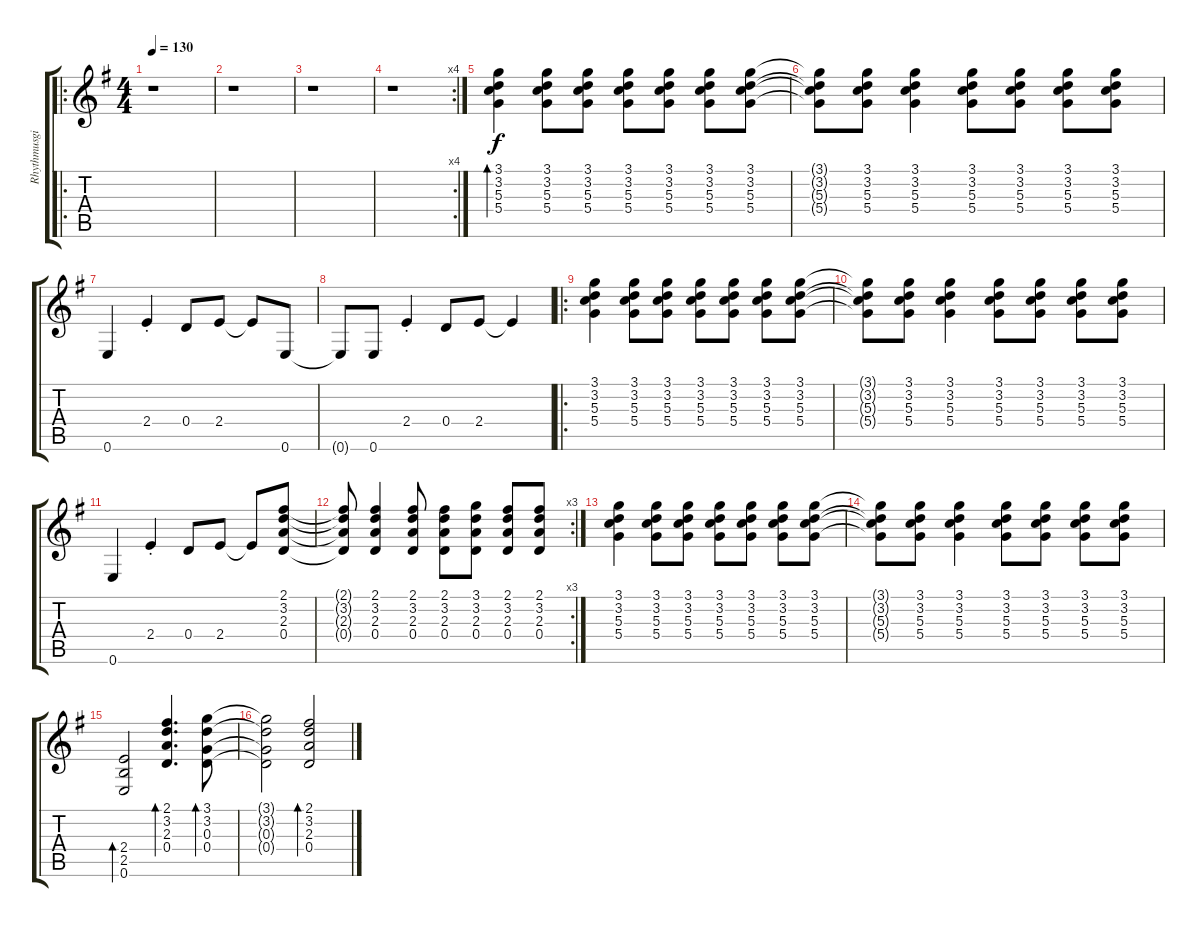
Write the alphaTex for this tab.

\track ("Rhythmusgit.2" "Rhythmusgi") {instrument electricguitarclean}
\staff {score tabs}
\tuning (E4 B3 G3 D3 A2 E2) {hide}
\ro
\ts (4 4)
\tempo 130
\clef g2
\ks g
r.1{dy f} |
r.1 |
r.1 |
\rc 4
r.1 |
(3.1 3.2 5.3 5.4).4{bd 30} (3.1 3.2 5.3 5.4).8 (3.1 3.2 5.3 5.4).8 (3.1 3.2 5.3 5.4).8 (3.1 3.2 5.3 5.4).8 (3.1 3.2 5.3 5.4).8 (3.1 3.2 5.3 5.4).8 |
(3.1{t} 3.2{t} 5.3{t} 5.4{t}).8 (3.1 3.2 5.3 5.4).8 (3.1 3.2 5.3 5.4).4 (3.1 3.2 5.3 5.4).8 (3.1 3.2 5.3 5.4).8 (3.1 3.2 5.3 5.4).8 (3.1 3.2 5.3 5.4).8 |
0.6.4 2.4{st}.4 0.4.8 2.4.8 2.4{t}.8 0.6.8 |
0.6{t}.8 0.6.8 2.4{st}.4 0.4.8 2.4.8 2.4{t}.4 |
\ro
(3.1 3.2 5.3 5.4).4 (3.1 3.2 5.3 5.4).8 (3.1 3.2 5.3 5.4).8 (3.1 3.2 5.3 5.4).8 (3.1 3.2 5.3 5.4).8 (3.1 3.2 5.3 5.4).8 (3.1 3.2 5.3 5.4).8 |
(3.1{t} 3.2{t} 5.3{t} 5.4{t}).8 (3.1 3.2 5.3 5.4).8 (3.1 3.2 5.3 5.4).4 (3.1 3.2 5.3 5.4).8 (3.1 3.2 5.3 5.4).8 (3.1 3.2 5.3 5.4).8 (3.1 3.2 5.3 5.4).8 |
0.6.4 2.4{st}.4 0.4.8 2.4.8 2.4{t}.8 (2.1 3.2 2.3 0.4).8 |
\rc 3
(2.1{t} 3.2{t} 2.3{t} 0.4{t}).8 (2.1 3.2 2.3 0.4).4 (2.1 3.2 2.3 0.4).8 (2.1 3.2 2.3 0.4).8 (3.1 3.2 2.3 0.4).8 (2.1 3.2 2.3 0.4).8 (2.1 3.2 2.3 0.4).8 |
(3.1 3.2 5.3 5.4).4 (3.1 3.2 5.3 5.4).8 (3.1 3.2 5.3 5.4).8 (3.1 3.2 5.3 5.4).8 (3.1 3.2 5.3 5.4).8 (3.1 3.2 5.3 5.4).8 (3.1 3.2 5.3 5.4).8 |
(3.1{t} 3.2{t} 5.3{t} 5.4{t}).8 (3.1 3.2 5.3 5.4).8 (3.1 3.2 5.3 5.4).4 (3.1 3.2 5.3 5.4).8 (3.1 3.2 5.3 5.4).8 (3.1 3.2 5.3 5.4).8 (3.1 3.2 5.3 5.4).8 |
(2.4 2.5 0.6).2{bd 30} (2.1 3.2 2.3 0.4).4{d bd 30} (3.1 3.2 0.3 0.4).8{bd 30} |
(3.1{t} 3.2{t} 0.3{t} 0.4{t}).2 (2.1 3.2 2.3 0.4).2{bd 30}
